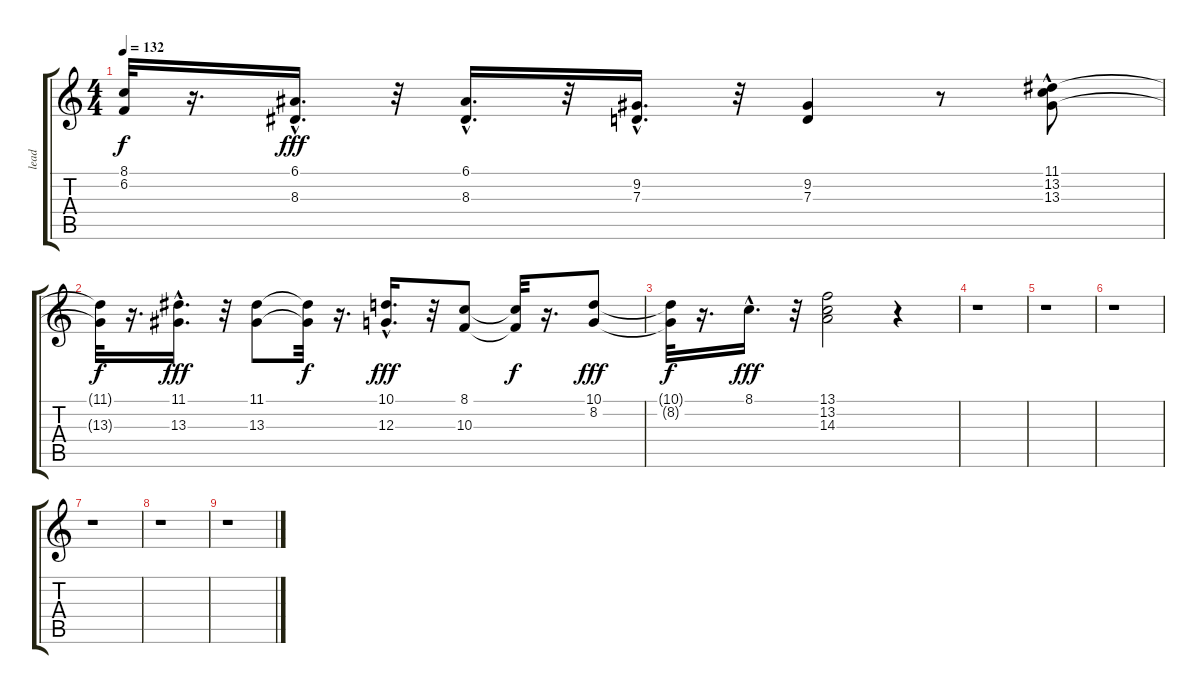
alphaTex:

\track ("lead" "lead") {instrument brasssection}
\staff {score tabs}
\tuning (E4 B3 G3 D3 A2 E2) {hide}
\ts (4 4)
\tempo 132
\clef g2
\ks c
(8.1{t} 6.2{t}).32{dy f} r.16{d} (6.1{hac} 8.3{hac}).16{d dy fff} r.32 (6.1{hac} 8.3{hac}).16{d} r.32 (9.2{hac} 7.3{hac}).16{d} r.32 (9.2 7.3).4 r.8 (11.1 13.2{hac} 13.3).8 |
(11.1{t} 13.3{t}).32{dy f} r.16{d} (11.1{hac} 13.3{hac}).16{d dy fff} r.32 (11.1 13.3).8 (11.1{t} 13.3{t}).32{dy f} r.16{d} (10.1{hac} 12.3{hac}).16{d dy fff} r.32 (8.1 10.3).8 (8.1{t} 10.3{t}).32{dy f} r.16{d} (10.1 8.2).8{dy fff} |
(10.1{t} 8.2{t}).32{dy f} r.16{d} 8.1{hac}.16{d dy fff} r.32 (13.1 13.2 14.3).2 r.4 |
r.1 |
r.1 |
r.1 |
r.1 |
r.1 |
r.1
